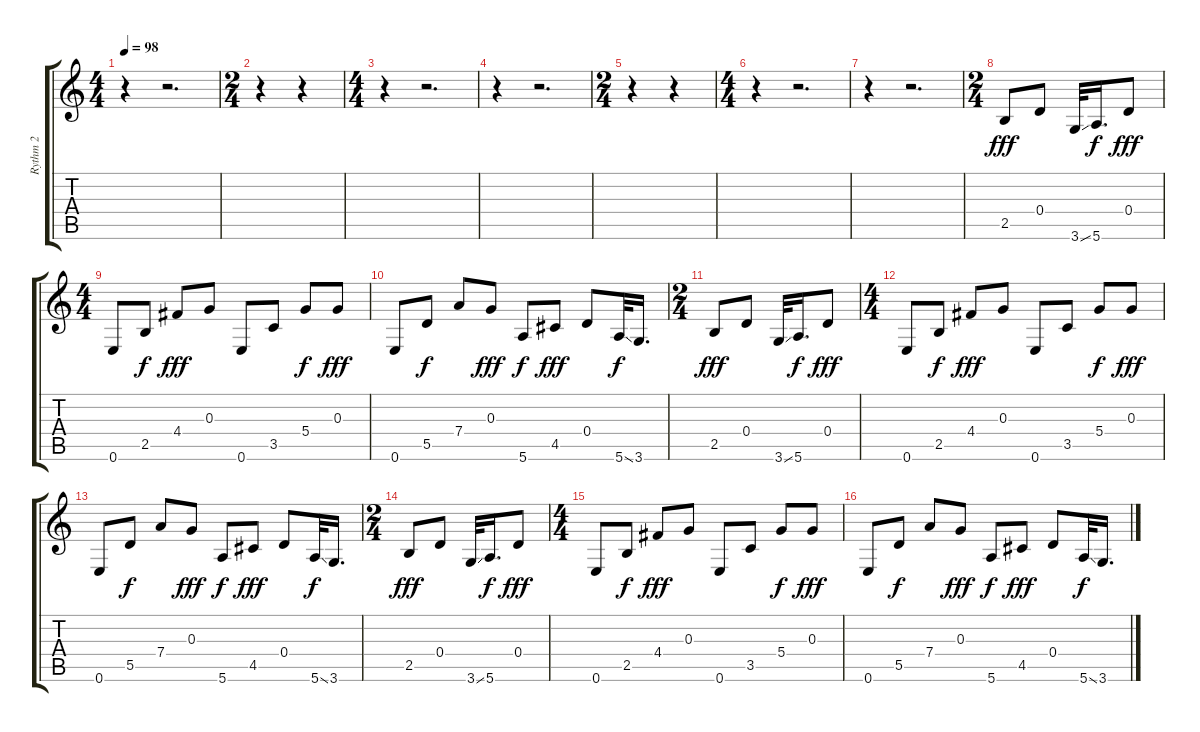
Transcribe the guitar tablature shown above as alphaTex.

\track ("Rythm 2" "Rythm 2") {instrument electricguitarclean}
\staff {score tabs}
\tuning (E4 B3 G3 D3 A2 E2) {hide}
\ts (4 4)
\tempo 98
\clef g2
\ks c
r.4{dy fff} r.2{d} |
\ts (2 4)
r.4 r.4 |
\ts (4 4)
r.4 r.2{d} |
r.4 r.2{d} |
\ts (2 4)
r.4 r.4 |
\ts (4 4)
r.4 r.2{d} |
r.4 r.2{d} |
\ts (2 4)
2.5.8 0.4.8 3.6{ss}.32 5.6.16{d dy f} 0.4.8{dy fff} |
\ts (4 4)
0.6.8 2.5.8{dy f} 4.4.8{dy fff} 0.3.8 0.6.8 3.5.8 5.4.8{dy f} 0.3.8{dy fff} |
0.6.8 5.5.8{dy f} 7.4.8 0.3.8{dy fff} 5.6.8{dy f} 4.5.8{dy fff} 0.4.8 5.6{ss}.32{dy f} 3.6.16{d} |
\ts (2 4)
2.5.8{dy fff} 0.4.8 3.6{ss}.32 5.6.16{d dy f} 0.4.8{dy fff} |
\ts (4 4)
0.6.8 2.5.8{dy f} 4.4.8{dy fff} 0.3.8 0.6.8 3.5.8 5.4.8{dy f} 0.3.8{dy fff} |
0.6.8 5.5.8{dy f} 7.4.8 0.3.8{dy fff} 5.6.8{dy f} 4.5.8{dy fff} 0.4.8 5.6{ss}.32{dy f} 3.6.16{d} |
\ts (2 4)
2.5.8{dy fff} 0.4.8 3.6{ss}.32 5.6.16{d dy f} 0.4.8{dy fff} |
\ts (4 4)
0.6.8 2.5.8{dy f} 4.4.8{dy fff} 0.3.8 0.6.8 3.5.8 5.4.8{dy f} 0.3.8{dy fff} |
0.6.8 5.5.8{dy f} 7.4.8 0.3.8{dy fff} 5.6.8{dy f} 4.5.8{dy fff} 0.4.8 5.6{ss}.32{dy f} 3.6.16{d}
